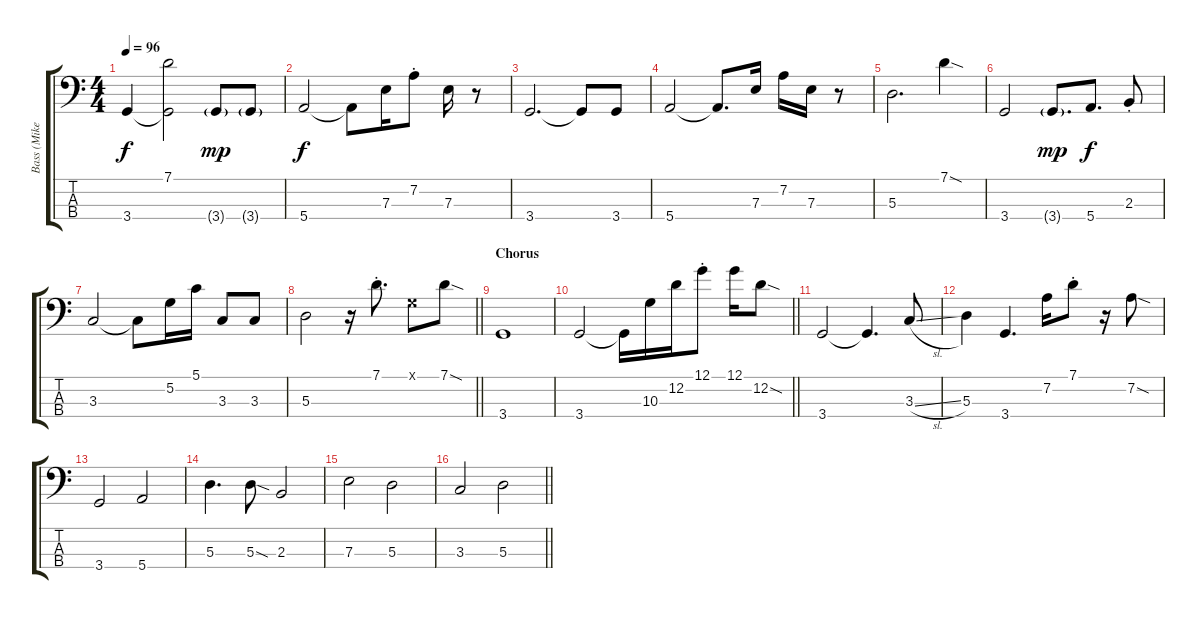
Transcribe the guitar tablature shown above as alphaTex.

\track ("Bass (Mike Rutherford)" "Bass (Mike") {instrument electricbassfinger}
\staff {score tabs}
\tuning (G2 D2 A1 E1) {hide}
\ts (4 4)
\tempo 96
\clef f4
\ks c
3.4.4{dy f} (7.1 3.4{t}).2 3.4{g}.8{dy mp} 3.4{g}.8 |
5.4.2{dy f} 5.4{t}.8 7.3.16 7.2{st}.8 7.3.16 r.8 |
3.4.2{d} 3.4{t}.8 3.4.8 |
5.4.2 5.4{t}.8{d} 7.3.16 7.2.16 7.3.16 r.8 |
5.3.2{d} 7.1{sod}.4 |
3.4.2 3.4{g}.8{d dy mp} 5.4.8{d dy f} 2.3{st}.8 |
3.3.2 3.3{t}.8 5.2.16 5.1.16 3.3.8 3.3.8 |
\barLineRight lightlight
5.3.2 r.16 7.1{st}.8{d} 0.1{x}.8 7.1{sod}.8 |
\section ("" "Chorus")
3.4.1 |
\barLineRight lightlight
3.4.2 3.4{t}.16 10.3.16 12.2.16 12.1{st}.8 12.1.16 12.2{sod}.8 |
3.4.2 3.4{t}.4{d} 3.3{sl}.8 |
5.3.4 3.4.4{d} 7.2.16 7.1{st}.8 r.16 7.2{sod}.8 |
3.4.2 5.4.2 |
5.3.4{d} 5.3{sod}.8 2.3.2 |
7.3.2 5.3.2 |
\barLineRight lightlight
3.3.2 5.3.2
